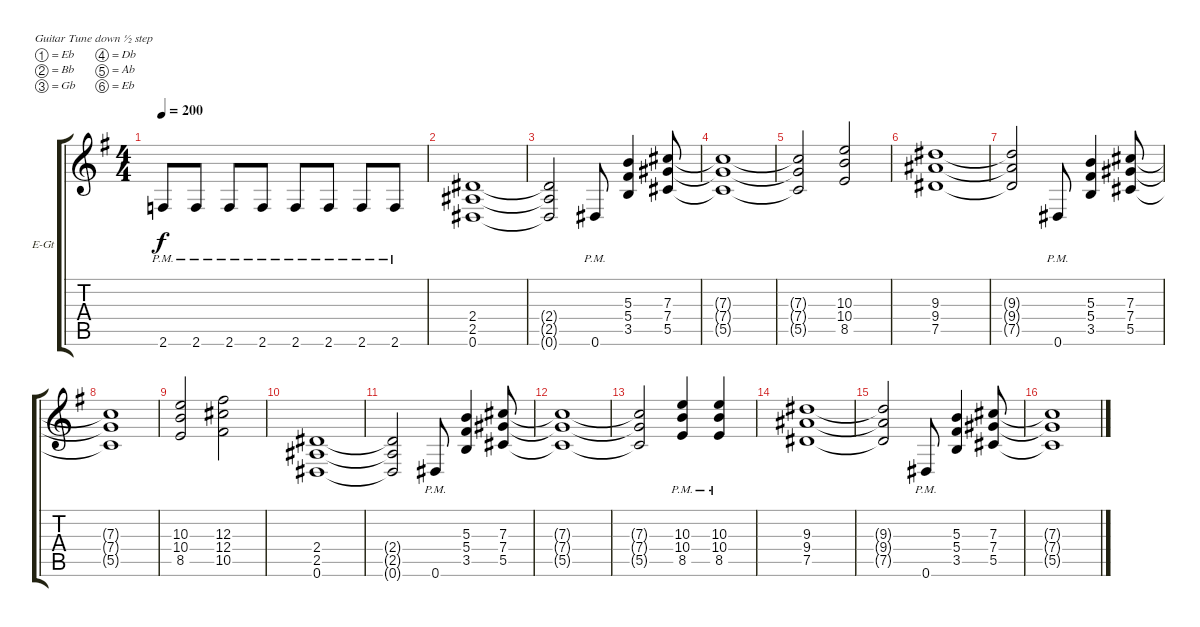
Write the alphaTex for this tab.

\bracketExtendMode groupsimilarinstruments
\firstSystemTrackNameOrientation horizontal
\otherSystemsTrackNameOrientation horizontal
\track ("Matthew Tuck" "E-Gt") {instrument distortionguitar}
\staff {score tabs}
\tuning (Eb4 Bb3 Gb3 Db3 Ab2 Eb2)
\ts (4 4)
\tempo 200
\clef g2
\ks g
2.6{pm}.8{dy f} 2.6{pm}.8 2.6{pm}.8 2.6{pm}.8 2.6{pm}.8 2.6{pm}.8 2.6{pm}.8 2.6{pm}.8 |
(2.4 2.5 0.6).1 |
(2.4{t} 2.5{t} 0.6{t}).2 0.6{pm}.8 (5.3 5.4 3.5).4 (7.3 7.4 5.5).8 |
(7.3{t} 7.4{t} 5.5{t}).1 |
(7.3{t} 7.4{t} 5.5{t}).2 (10.3 10.4 8.5).2 |
(9.3 9.4 7.5).1 |
(9.3{t} 9.4{t} 7.5{t}).2 0.6{pm}.8 (5.3 5.4 3.5).4 (7.3 7.4 5.5).8 |
(7.3{t} 7.4{t} 5.5{t}).1 |
(10.3 10.4 8.5).2 (12.3 12.4 10.5).2 |
(2.4 2.5 0.6).1 |
(2.4{t} 2.5{t} 0.6{t}).2 0.6{pm}.8 (5.3 5.4 3.5).4 (7.3 7.4 5.5).8 |
(7.3{t} 7.4{t} 5.5{t}).1 |
(7.3{t} 7.4{t} 5.5{t}).2 (10.3{pm} 10.4{pm} 8.5{pm}).4 (8.5{pm} 10.4{pm} 10.3{pm}).4 |
(9.3 9.4 7.5).1 |
(9.3{t} 9.4{t} 7.5{t}).2 0.6{pm}.8 (5.3 5.4 3.5).4 (7.3 7.4 5.5).8 |
(7.3{t} 7.4{t} 5.5{t}).1
